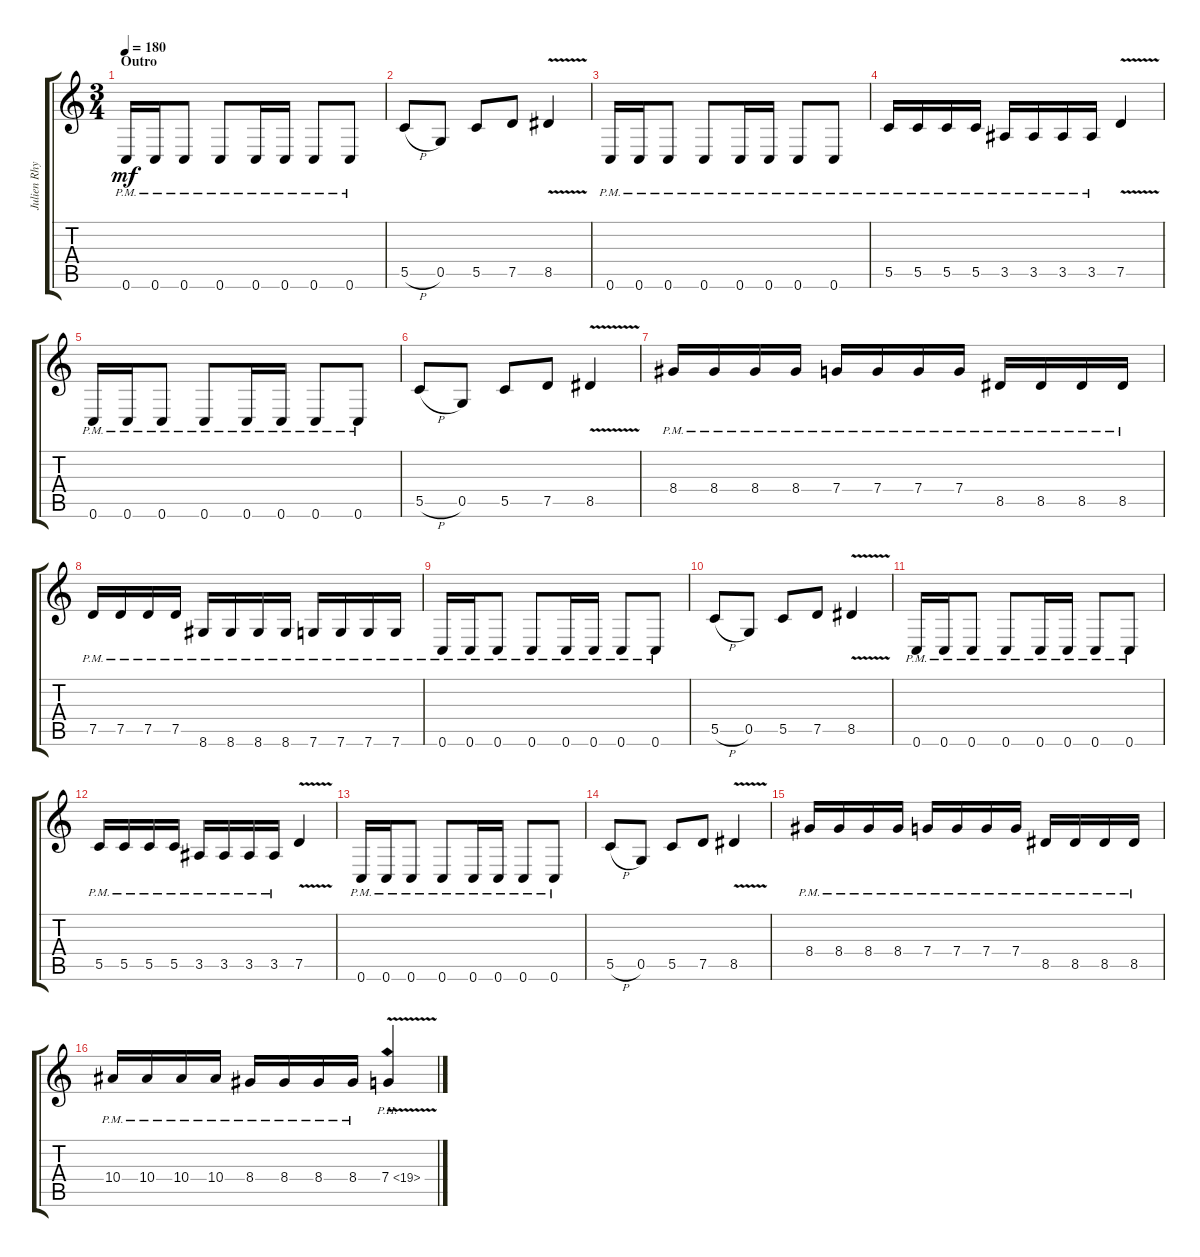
\track ("Julien Rhythm" "Julien Rhy") {instrument distortionguitar}
\staff {score tabs}
\tuning (D4 A3 F3 C3 G2 C2) {hide}
\ts (3 4)
\section ("" "Outro")
\tempo 180
\clef g2
\ks c
0.6{pm}.16{dy mf} 0.6{pm}.16 0.6{pm}.8 0.6{pm}.8 0.6{pm}.16 0.6{pm}.16 0.6{pm}.8 0.6{pm}.8 |
5.5{h}.8 0.5.8 5.5.8 7.5.8 8.5{v}.4 |
0.6{pm}.16 0.6{pm}.16 0.6{pm}.8 0.6{pm}.8 0.6{pm}.16 0.6{pm}.16 0.6{pm}.8 0.6{pm}.8 |
5.5{pm}.16 5.5{pm}.16 5.5{pm}.16 5.5{pm}.16 3.5{pm}.16 3.5{pm}.16 3.5{pm}.16 3.5{pm}.16 7.5{v}.4 |
0.6{pm}.16 0.6{pm}.16 0.6{pm}.8 0.6{pm}.8 0.6{pm}.16 0.6{pm}.16 0.6{pm}.8 0.6{pm}.8 |
5.5{h}.8 0.5.8 5.5.8 7.5.8 8.5{v}.4 |
8.4{pm}.16 8.4{pm}.16 8.4{pm}.16 8.4{pm}.16 7.4{pm}.16 7.4{pm}.16 7.4{pm}.16 7.4{pm}.16 8.5{pm}.16 8.5{pm}.16 8.5{pm}.16 8.5{pm}.16 |
7.5{pm}.16 7.5{pm}.16 7.5{pm}.16 7.5{pm}.16 8.6{pm}.16 8.6{pm}.16 8.6{pm}.16 8.6{pm}.16 7.6{pm}.16 7.6{pm}.16 7.6{pm}.16 7.6{pm}.16 |
0.6{pm}.16 0.6{pm}.16 0.6{pm}.8 0.6{pm}.8 0.6{pm}.16 0.6{pm}.16 0.6{pm}.8 0.6{pm}.8 |
5.5{h}.8 0.5.8 5.5.8 7.5.8 8.5{v}.4 |
0.6{pm}.16 0.6{pm}.16 0.6{pm}.8 0.6{pm}.8 0.6{pm}.16 0.6{pm}.16 0.6{pm}.8 0.6{pm}.8 |
5.5{pm}.16 5.5{pm}.16 5.5{pm}.16 5.5{pm}.16 3.5{pm}.16 3.5{pm}.16 3.5{pm}.16 3.5{pm}.16 7.5{v}.4 |
0.6{pm}.16 0.6{pm}.16 0.6{pm}.8 0.6{pm}.8 0.6{pm}.16 0.6{pm}.16 0.6{pm}.8 0.6{pm}.8 |
5.5{h}.8 0.5.8 5.5.8 7.5.8 8.5{v}.4 |
8.4{pm}.16 8.4{pm}.16 8.4{pm}.16 8.4{pm}.16 7.4{pm}.16 7.4{pm}.16 7.4{pm}.16 7.4{pm}.16 8.5{pm}.16 8.5{pm}.16 8.5{pm}.16 8.5{pm}.16 |
10.4{pm}.16 10.4{pm}.16 10.4{pm}.16 10.4{pm}.16 8.4{pm}.16 8.4{pm}.16 8.4{pm}.16 8.4{pm}.16 7.4{ph 12 v}.4
